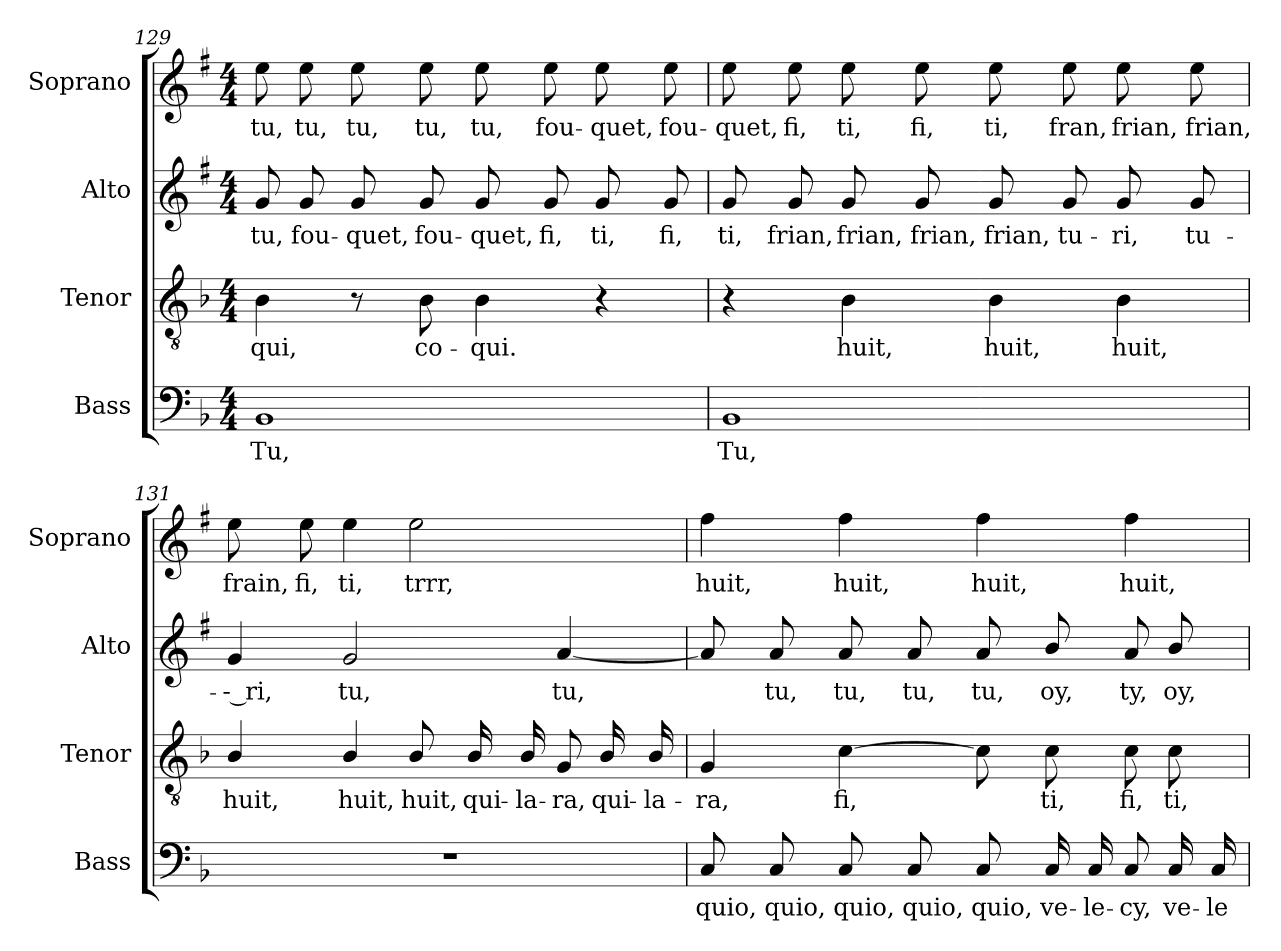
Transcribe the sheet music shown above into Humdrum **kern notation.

**kern	**text	**kern	**text	**kern	**text	**kern	**text
*part4	*part4	*part3	*part3	*part2	*part2	*part1	*part1
*staff4	*staff4	*staff3	*staff3	*staff2	*staff2	*staff1	*staff1
*I"Bass	*	*I"Tenor	*	*I"Alto	*	*I"Soprano	*
*I'Bass	*	*I'Tenor	*	*I'Alto	*	*I'Soprano	*
!!LO:LB:g=z
*clefF4	*	*clefGv2	*	*clefG2	*	*clefG2	*
*	*	*	*	*ITrd1c2	*	*ITrd1c2	*
*k[b-]	*	*k[b-]	*	*k[b-]	*	*k[b-]	*
*d:	*	*d:	*	*d:	*	*d:	*
*M4/4	*	*M4/4	*	*M4/4	*	*M4/4	*
=129	=129	=129	=129	=129	=129	=129	=129
!	!LO:LY:b:color=#000000	!	!	!	!	!	!
!	!	!	!LO:LY:b:color=#000000	!	!	!	!
!	!	!	!	!	!LO:LY:b:color=#000000	!	!
!	!	!	!	!	!	!	!LO:LY:b:color=#000000
1BB-i	Tu,	4B-i\	-qui,	8fi/	tu,	8ddi\	tu,
!	!	!	!	!	!LO:LY:b:color=#000000	!	!
!	!	!	!	!	!	!	!LO:LY:b:color=#000000
.	.	.	.	8fi/	fou-	8ddi\	tu,
!	!	!	!	!	!LO:LY:b:color=#000000	!	!
!	!	!	!	!	!	!	!LO:LY:b:color=#000000
.	.	8r	.	8fi/	-quet,	8ddi\	tu,
!	!	!	!LO:LY:b:color=#000000	!	!	!	!
!	!	!	!	!	!LO:LY:b:color=#000000	!	!
!	!	!	!	!	!	!	!LO:LY:b:color=#000000
.	.	8B-i\	co-	8fi/	fou-	8ddi\	tu,
!	!	!	!LO:LY:b:color=#000000	!	!	!	!
!	!	!	!	!	!LO:LY:b:color=#000000	!	!
!	!	!	!	!	!	!	!LO:LY:b:color=#000000
.	.	4B-i\	-qui.	8fi/	-quet,	8ddi\	tu,
!	!	!	!	!	!LO:LY:b:color=#000000	!	!
!	!	!	!	!	!	!	!LO:LY:b:color=#000000
.	.	.	.	8fi/	fi,	8ddi\	fou-
!	!	!	!	!	!LO:LY:b:color=#000000	!	!
!	!	!	!	!	!	!	!LO:LY:b:color=#000000
.	.	4r	.	8fi/	ti,	8ddi\	-quet,
!	!	!	!	!	!LO:LY:b:color=#000000	!	!
!	!	!	!	!	!	!	!LO:LY:b:color=#000000
.	.	.	.	8fi/	fi,	8ddi\	fou-
=130	=130	=130	=130	=130	=130	=130	=130
!	!LO:LY:b:color=#000000	!	!	!	!	!	!
!	!	!	!	!	!LO:LY:b:color=#000000	!	!
!	!	!	!	!	!	!	!LO:LY:b:color=#000000
1BB-i	Tu,	4r	.	8fi/	ti,	8ddi\	-quet,
!	!	!	!	!	!LO:LY:b:color=#000000	!	!
!	!	!	!	!	!	!	!LO:LY:b:color=#000000
.	.	.	.	8fi/	frian,	8ddi\	fi,
!	!	!	!LO:LY:b:color=#000000	!	!	!	!
!	!	!	!	!	!LO:LY:b:color=#000000	!	!
!	!	!	!	!	!	!	!LO:LY:b:color=#000000
.	.	4B-i\	huit,	8fi/	frian,	8ddi\	ti,
!	!	!	!	!	!LO:LY:b:color=#000000	!	!
!	!	!	!	!	!	!	!LO:LY:b:color=#000000
.	.	.	.	8fi/	frian,	8ddi\	fi,
!	!	!	!LO:LY:b:color=#000000	!	!	!	!
!	!	!	!	!	!LO:LY:b:color=#000000	!	!
!	!	!	!	!	!	!	!LO:LY:b:color=#000000
.	.	4B-i\	huit,	8fi/	frian,	8ddi\	ti,
!	!	!	!	!	!LO:LY:b:color=#000000	!	!
!	!	!	!	!	!	!	!LO:LY:b:color=#000000
.	.	.	.	8fi/	tu-	8ddi\	fran,
!	!	!	!LO:LY:b:color=#000000	!	!	!	!
!	!	!	!	!	!LO:LY:b:color=#000000	!	!
!	!	!	!	!	!	!	!LO:LY:b:color=#000000
.	.	4B-i\	huit,	8fi/	-ri,	8ddi\	frian,
!	!	!	!	!	!LO:LY:b:color=#000000	!	!
!	!	!	!	!	!	!	!LO:LY:b:color=#000000
.	.	.	.	8fi/	tu-	8ddi\	frian,
!!LO:LB:g=z
=131	=131	=131	=131	=131	=131	=131	=131
!	!	!	!LO:LY:b:color=#000000	!	!	!	!
!	!	!	!	!	!LO:LY:b:color=#000000	!	!
!	!	!	!	!	!	!	!LO:LY:b:color=#000000
1r	.	4B-i/	huit,	4fi/	-- ri,	8ddi\	frain,
!	!	!	!	!	!	!	!LO:LY:b:color=#000000
.	.	.	.	.	.	8ddi\	fi,
!	!	!	!LO:LY:b:color=#000000	!	!	!	!
!	!	!	!	!	!LO:LY:b:color=#000000	!	!
!	!	!	!	!	!	!	!LO:LY:b:color=#000000
.	.	4B-i/	huit,	2fi/	tu,	4ddi\	ti,
!	!	!	!LO:LY:b:color=#000000	!	!	!	!
!	!	!	!	!	!	!	!LO:LY:b:color=#000000
.	.	8B-i/	huit,	.	.	2ddi\	trrr,
!	!	!	!LO:LY:b:color=#000000	!	!	!	!
.	.	16B-i/	qui-	.	.	.	.
!	!	!	!LO:LY:b:color=#000000	!	!	!	!
.	.	16B-i/	-la-	.	.	.	.
!	!	!	!LO:LY:b:color=#000000	!	!	!	!
!	!	!	!	!	!LO:LY:b:color=#000000	!	!
.	.	8Gi/	-ra,	[4gi/	tu,	.	.
!	!	!	!LO:LY:b:color=#000000	!	!	!	!
.	.	16B-i/	qui-	.	.	.	.
!	!	!	!LO:LY:b:color=#000000	!	!	!	!
.	.	16B-i/	-la-	.	.	.	.
=132	=132	=132	=132	=132	=132	=132	=132
!	!LO:LY:b:color=#000000	!	!	!	!	!	!
!	!	!	!LO:LY:b:color=#000000	!	!	!	!
!	!	!	!	!	!	!	!LO:LY:b:color=#000000
8Ci/	quio,	4Gi/	-ra,	8gi/]	.	4eei\	huit,
!	!LO:LY:b:color=#000000	!	!	!	!	!	!
!	!	!	!	!	!LO:LY:b:color=#000000	!	!
8Ci/	quio,	.	.	8gi/	tu,	.	.
!	!LO:LY:b:color=#000000	!	!	!	!	!	!
!	!	!	!LO:LY:b:color=#000000	!	!	!	!
!	!	!	!	!	!LO:LY:b:color=#000000	!	!
!	!	!	!	!	!	!	!LO:LY:b:color=#000000
8Ci/	quio,	[4ci\	fi,	8gi/	tu,	4eei\	huit,
!	!LO:LY:b:color=#000000	!	!	!	!	!	!
!	!	!	!	!	!LO:LY:b:color=#000000	!	!
8Ci/	quio,	.	.	8gi/	tu,	.	.
!	!LO:LY:b:color=#000000	!	!	!	!	!	!
!	!	!	!	!	!LO:LY:b:color=#000000	!	!
!	!	!	!	!	!	!	!LO:LY:b:color=#000000
8Ci/	quio,	8ci\]	.	8gi/	tu,	4eei\	huit,
!	!LO:LY:b:color=#000000	!	!	!	!	!	!
!	!	!	!LO:LY:b:color=#000000	!	!	!	!
!	!	!	!	!	!LO:LY:b:color=#000000	!	!
16Ci/	ve-	8ci\	ti,	8ai/	oy,	.	.
!	!LO:LY:b:color=#000000	!	!	!	!	!	!
16Ci/	-le-	.	.	.	.	.	.
!	!LO:LY:b:color=#000000	!	!	!	!	!	!
!	!	!	!LO:LY:b:color=#000000	!	!	!	!
!	!	!	!	!	!LO:LY:b:color=#000000	!	!
!	!	!	!	!	!	!	!LO:LY:b:color=#000000
8Ci/	-cy,	8ci\	fi,	8gi/	ty,	4eei\	huit,
!	!LO:LY:b:color=#000000	!	!	!	!	!	!
!	!	!	!LO:LY:b:color=#000000	!	!	!	!
!	!	!	!	!	!LO:LY:b:color=#000000	!	!
16Ci/	ve-	8ci\	ti,	8ai/	oy,	.	.
!	!LO:LY:b:color=#000000	!	!	!	!	!	!
16Ci/	-le-	.	.	.	.	.	.
=	=	=	=	=	=	=	=
*-	*-	*-	*-	*-	*-	*-	*-
